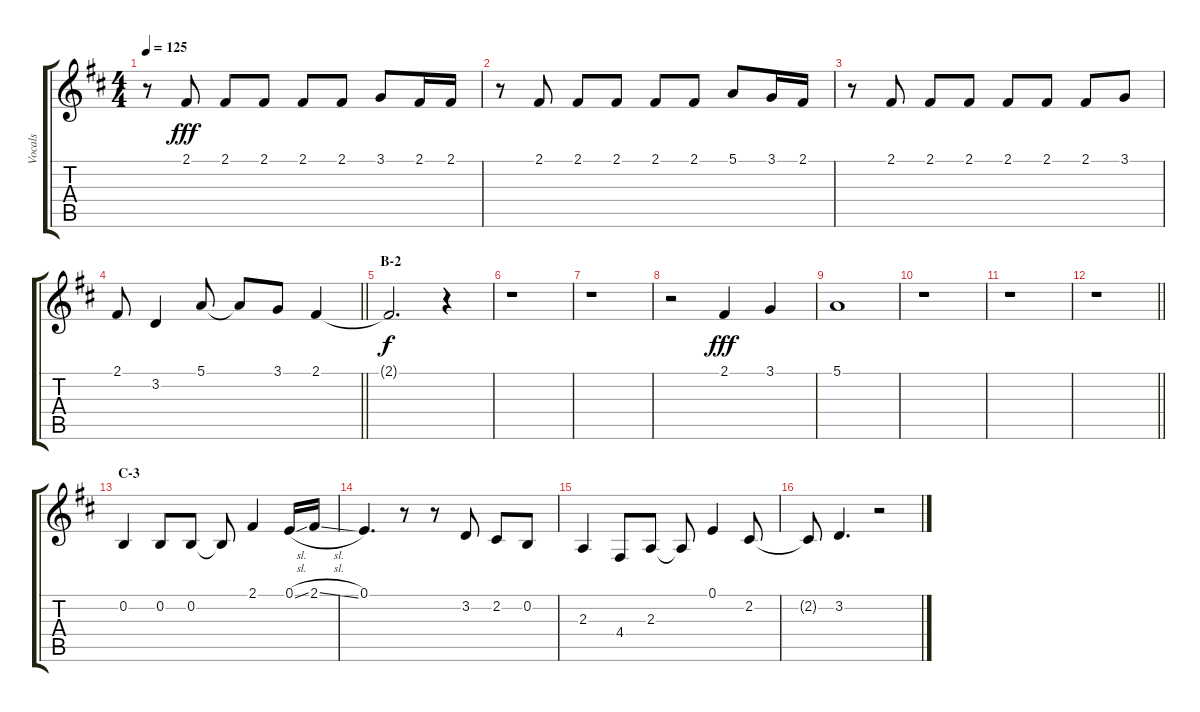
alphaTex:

\track ("Vocals" "Vocals") {instrument voiceoohs}
\staff {score tabs}
\tuning (E4 B3 G3 D3 A2 E2) {hide}
\ts (4 4)
\tempo 125
\clef g2
\ks d
r.8{dy fff} 2.1.8 2.1.8 2.1.8 2.1.8 2.1.8 3.1.8 2.1.16 2.1.16 |
r.8 2.1.8 2.1.8 2.1.8 2.1.8 2.1.8 5.1.8 3.1.16 2.1.16 |
r.8 2.1.8 2.1.8 2.1.8 2.1.8 2.1.8 2.1.8 3.1.8 |
\barLineRight lightlight
2.1.8 3.2.4 5.1.8 5.1{t}.8 3.1.8 2.1.4 |
\section ("" "B-2")
2.1{t}.2{d dy f} r.4 |
r.1 |
r.1 |
r.2 2.1.4{dy fff} 3.1.4 |
5.1.1 |
r.1 |
r.1 |
\barLineRight lightlight
r.1 |
\section ("" "C-3")
0.2.4 0.2.8 0.2.8 0.2{t}.8 2.1.4 0.1{sl}.16 2.1{sl}.16 |
0.1.4{d} r.8 r.8 3.2.8 2.2.8 0.2.8 |
2.3.4 4.4.8 2.3.8 2.3{t}.8 0.1.4 2.2.8 |
2.2{t}.8 3.2.4{d} r.2
